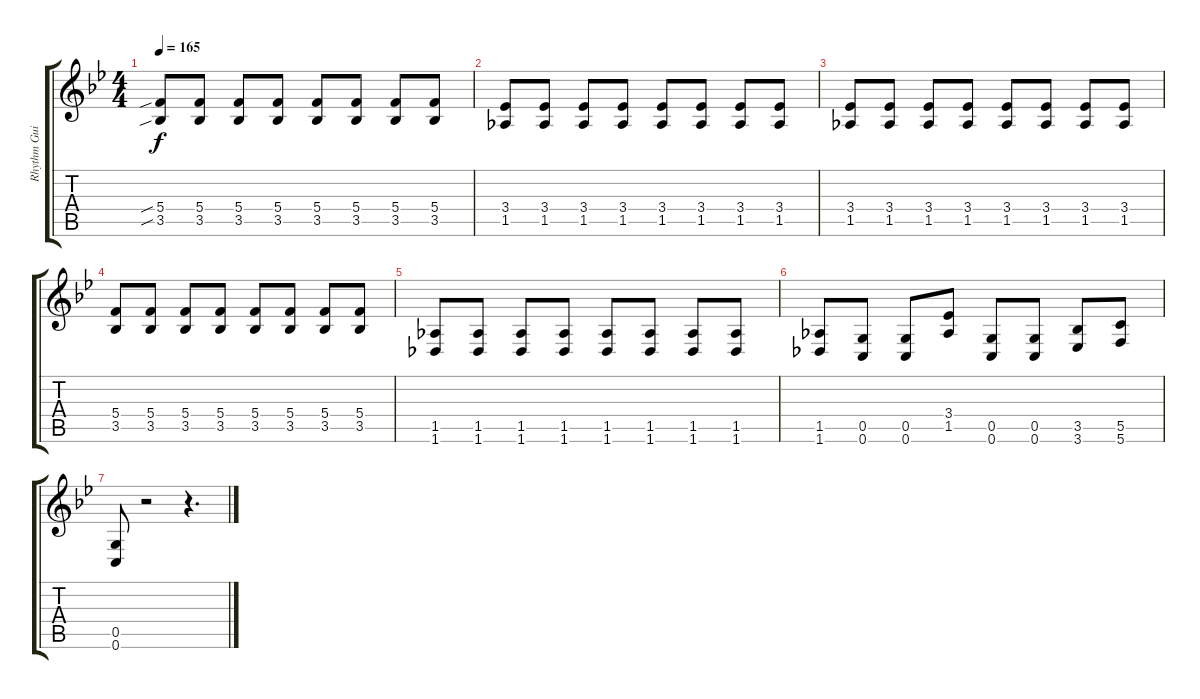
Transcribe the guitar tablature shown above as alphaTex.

\track ("Rhythm Guitar" "Rhythm Gui") {instrument distortionguitar}
\staff {score tabs}
\tuning (D4 A3 F3 C3 G2 C2) {hide}
\ts (4 4)
\tempo 165
\clef g2
\ks bb
(5.4{sib} 3.5{sib}).8{dy f} (5.4 3.5).8 (5.4 3.5).8 (5.4 3.5).8 (5.4 3.5).8 (5.4 3.5).8 (5.4 3.5).8 (5.4 3.5).8 |
(3.4 1.5).8 (3.4 1.5).8 (3.4 1.5).8 (3.4 1.5).8 (3.4 1.5).8 (3.4 1.5).8 (3.4 1.5).8 (3.4 1.5).8 |
(3.4 1.5).8 (3.4 1.5).8 (3.4 1.5).8 (3.4 1.5).8 (3.4 1.5).8 (3.4 1.5).8 (3.4 1.5).8 (3.4 1.5).8 |
(5.4 3.5).8 (5.4 3.5).8 (5.4 3.5).8 (5.4 3.5).8 (5.4 3.5).8 (5.4 3.5).8 (5.4 3.5).8 (5.4 3.5).8 |
(1.5 1.6).8 (1.5 1.6).8 (1.5 1.6).8 (1.5 1.6).8 (1.5 1.6).8 (1.5 1.6).8 (1.5 1.6).8 (1.5 1.6).8 |
(1.5 1.6).8 (0.5 0.6).8 (0.5 0.6).8 (3.4 1.5).8 (0.5 0.6).8 (0.5 0.6).8 (3.5 3.6).8 (5.5 5.6).8 |
(0.5 0.6).8 r.2 r.4{d}
